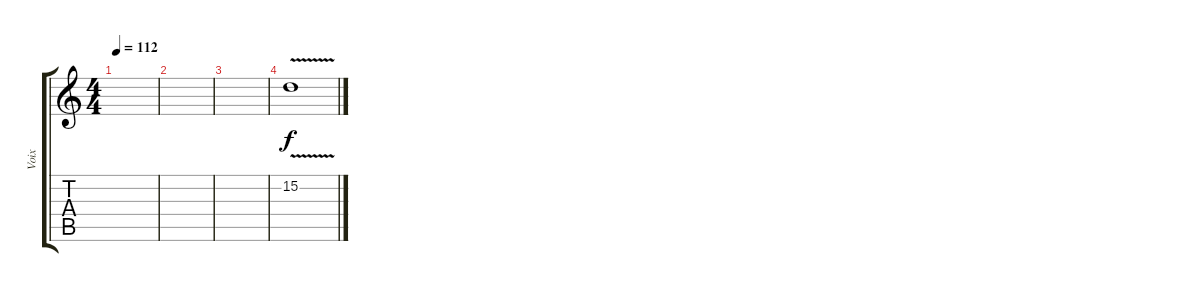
\track ("Voix" "Voix") {instrument flute}
\staff {score tabs}
\tuning (E4 B3 G3 D3 A2 E2) {hide}
\ts (4 4)
\tempo 112
\clef g2
\ks c
|
|
|
15.2{v}.1
